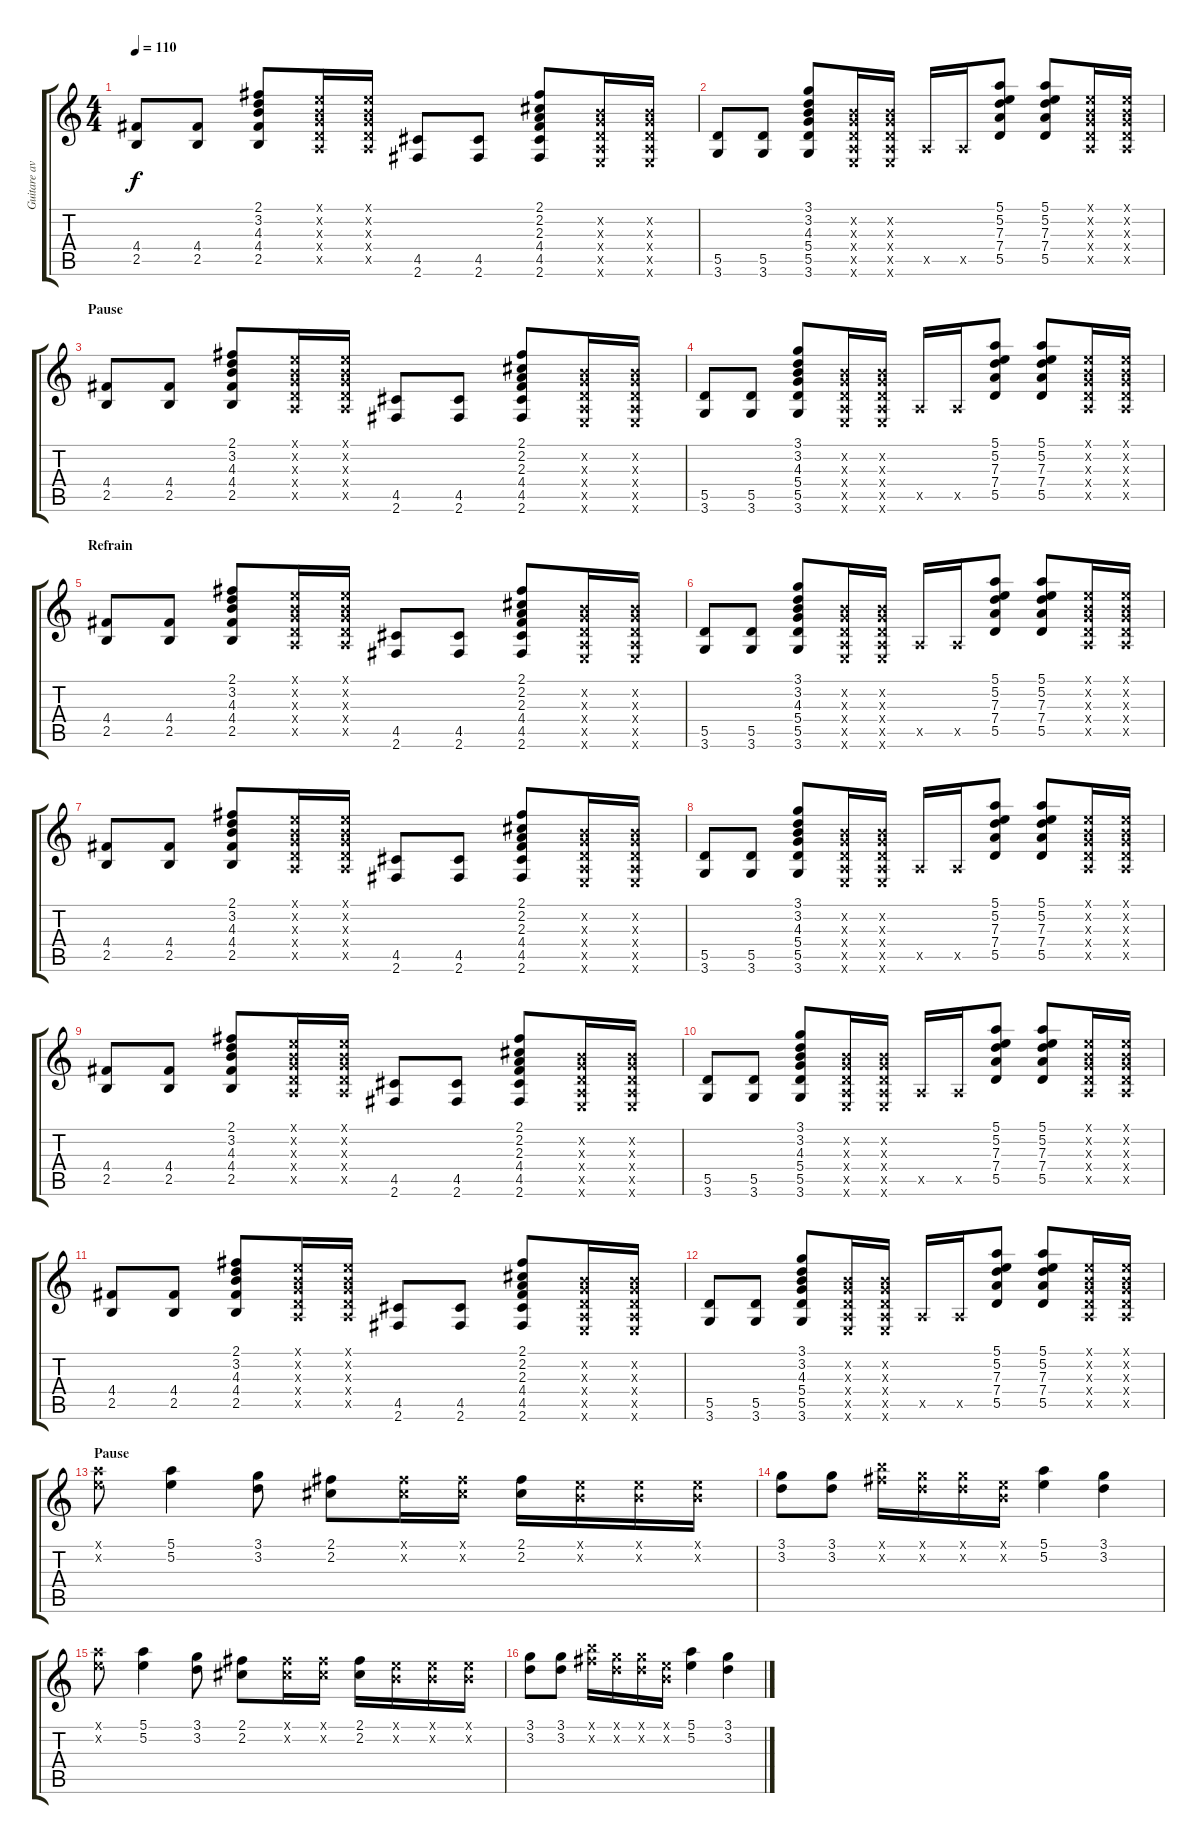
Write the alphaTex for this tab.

\track ("Guitare avec flanger" "Guitare av") {instrument distortionguitar}
\staff {score tabs}
\tuning (E4 B3 G3 D3 A2 E2) {hide}
\ts (4 4)
\tempo 110
\clef g2
\ks c
(4.4 2.5).8{dy f} (4.4 2.5).8 (2.1 3.2 4.3 4.4 2.5).8 (0.1{x} 0.2{x} 0.3{x} 0.4{x} 0.5{x}).16 (0.1{x} 0.2{x} 0.3{x} 0.4{x} 0.5{x}).16 (4.5 2.6).8 (4.5 2.6).8 (2.1 2.2 2.3 4.4 4.5 2.6).8 (0.2{x} 0.3{x} 0.4{x} 0.5{x} 0.6{x}).16 (0.2{x} 0.3{x} 0.4{x} 0.5{x} 0.6{x}).16 |
(5.5 3.6).8 (5.5 3.6).8 (3.1 3.2 4.3 5.4 5.5 3.6).8 (0.2{x} 0.3{x} 0.4{x} 0.5{x} 0.6{x}).16 (0.2{x} 0.3{x} 0.4{x} 0.5{x} 0.6{x}).16 0.5{x}.16 0.5{x}.16 (5.1 5.2 7.3 7.4 5.5).8 (5.1 5.2 7.3 7.4 5.5).8 (0.1{x} 0.2{x} 0.3{x} 0.4{x} 0.5{x}).16 (0.1{x} 0.2{x} 0.3{x} 0.4{x} 0.5{x}).16 |
\section ("" "Pause ")
(4.4 2.5).8 (4.4 2.5).8 (2.1 3.2 4.3 4.4 2.5).8 (0.1{x} 0.2{x} 0.3{x} 0.4{x} 0.5{x}).16 (0.1{x} 0.2{x} 0.3{x} 0.4{x} 0.5{x}).16 (4.5 2.6).8 (4.5 2.6).8 (2.1 2.2 2.3 4.4 4.5 2.6).8 (0.2{x} 0.3{x} 0.4{x} 0.5{x} 0.6{x}).16 (0.2{x} 0.3{x} 0.4{x} 0.5{x} 0.6{x}).16 |
(5.5 3.6).8 (5.5 3.6).8 (3.1 3.2 4.3 5.4 5.5 3.6).8 (0.2{x} 0.3{x} 0.4{x} 0.5{x} 0.6{x}).16 (0.2{x} 0.3{x} 0.4{x} 0.5{x} 0.6{x}).16 0.5{x}.16 0.5{x}.16 (5.1 5.2 7.3 7.4 5.5).8 (5.1 5.2 7.3 7.4 5.5).8 (0.1{x} 0.2{x} 0.3{x} 0.4{x} 0.5{x}).16 (0.1{x} 0.2{x} 0.3{x} 0.4{x} 0.5{x}).16 |
\section ("" "Refrain")
(4.4 2.5).8 (4.4 2.5).8 (2.1 3.2 4.3 4.4 2.5).8 (0.1{x} 0.2{x} 0.3{x} 0.4{x} 0.5{x}).16 (0.1{x} 0.2{x} 0.3{x} 0.4{x} 0.5{x}).16 (4.5 2.6).8 (4.5 2.6).8 (2.1 2.2 2.3 4.4 4.5 2.6).8 (0.2{x} 0.3{x} 0.4{x} 0.5{x} 0.6{x}).16 (0.2{x} 0.3{x} 0.4{x} 0.5{x} 0.6{x}).16 |
(5.5 3.6).8 (5.5 3.6).8 (3.1 3.2 4.3 5.4 5.5 3.6).8 (0.2{x} 0.3{x} 0.4{x} 0.5{x} 0.6{x}).16 (0.2{x} 0.3{x} 0.4{x} 0.5{x} 0.6{x}).16 0.5{x}.16 0.5{x}.16 (5.1 5.2 7.3 7.4 5.5).8 (5.1 5.2 7.3 7.4 5.5).8 (0.1{x} 0.2{x} 0.3{x} 0.4{x} 0.5{x}).16 (0.1{x} 0.2{x} 0.3{x} 0.4{x} 0.5{x}).16 |
(4.4 2.5).8 (4.4 2.5).8 (2.1 3.2 4.3 4.4 2.5).8 (0.1{x} 0.2{x} 0.3{x} 0.4{x} 0.5{x}).16 (0.1{x} 0.2{x} 0.3{x} 0.4{x} 0.5{x}).16 (4.5 2.6).8 (4.5 2.6).8 (2.1 2.2 2.3 4.4 4.5 2.6).8 (0.2{x} 0.3{x} 0.4{x} 0.5{x} 0.6{x}).16 (0.2{x} 0.3{x} 0.4{x} 0.5{x} 0.6{x}).16 |
(5.5 3.6).8 (5.5 3.6).8 (3.1 3.2 4.3 5.4 5.5 3.6).8 (0.2{x} 0.3{x} 0.4{x} 0.5{x} 0.6{x}).16 (0.2{x} 0.3{x} 0.4{x} 0.5{x} 0.6{x}).16 0.5{x}.16 0.5{x}.16 (5.1 5.2 7.3 7.4 5.5).8 (5.1 5.2 7.3 7.4 5.5).8 (0.1{x} 0.2{x} 0.3{x} 0.4{x} 0.5{x}).16 (0.1{x} 0.2{x} 0.3{x} 0.4{x} 0.5{x}).16 |
(4.4 2.5).8 (4.4 2.5).8 (2.1 3.2 4.3 4.4 2.5).8 (0.1{x} 0.2{x} 0.3{x} 0.4{x} 0.5{x}).16 (0.1{x} 0.2{x} 0.3{x} 0.4{x} 0.5{x}).16 (4.5 2.6).8 (4.5 2.6).8 (2.1 2.2 2.3 4.4 4.5 2.6).8 (0.2{x} 0.3{x} 0.4{x} 0.5{x} 0.6{x}).16 (0.2{x} 0.3{x} 0.4{x} 0.5{x} 0.6{x}).16 |
(5.5 3.6).8 (5.5 3.6).8 (3.1 3.2 4.3 5.4 5.5 3.6).8 (0.2{x} 0.3{x} 0.4{x} 0.5{x} 0.6{x}).16 (0.2{x} 0.3{x} 0.4{x} 0.5{x} 0.6{x}).16 0.5{x}.16 0.5{x}.16 (5.1 5.2 7.3 7.4 5.5).8 (5.1 5.2 7.3 7.4 5.5).8 (0.1{x} 0.2{x} 0.3{x} 0.4{x} 0.5{x}).16 (0.1{x} 0.2{x} 0.3{x} 0.4{x} 0.5{x}).16 |
(4.4 2.5).8 (4.4 2.5).8 (2.1 3.2 4.3 4.4 2.5).8 (0.1{x} 0.2{x} 0.3{x} 0.4{x} 0.5{x}).16 (0.1{x} 0.2{x} 0.3{x} 0.4{x} 0.5{x}).16 (4.5 2.6).8 (4.5 2.6).8 (2.1 2.2 2.3 4.4 4.5 2.6).8 (0.2{x} 0.3{x} 0.4{x} 0.5{x} 0.6{x}).16 (0.2{x} 0.3{x} 0.4{x} 0.5{x} 0.6{x}).16 |
(5.5 3.6).8 (5.5 3.6).8 (3.1 3.2 4.3 5.4 5.5 3.6).8 (0.2{x} 0.3{x} 0.4{x} 0.5{x} 0.6{x}).16 (0.2{x} 0.3{x} 0.4{x} 0.5{x} 0.6{x}).16 0.5{x}.16 0.5{x}.16 (5.1 5.2 7.3 7.4 5.5).8 (5.1 5.2 7.3 7.4 5.5).8 (0.1{x} 0.2{x} 0.3{x} 0.4{x} 0.5{x}).16 (0.1{x} 0.2{x} 0.3{x} 0.4{x} 0.5{x}).16 |
\section ("" "Pause ")
(5.1{x} 5.2{x}).8 (5.1 5.2).4 (3.1 3.2).8 (2.1 2.2).8 (2.1{x} 2.2{x}).16 (2.1{x} 2.2{x}).16 (2.1 2.2).16 (0.1{x} 0.2{x}).16 (0.1{x} 0.2{x}).16 (0.1{x} 0.2{x}).16 |
(3.1 3.2).8 (3.1 3.2).8 (7.1{x} 7.2{x}).16 (3.1{x} 3.2{x}).16 (3.1{x} 3.2{x}).16 (0.1{x} 0.2{x}).16 (5.1 5.2).4 (3.1 3.2).4 |
(5.1{x} 5.2{x}).8 (5.1 5.2).4 (3.1 3.2).8 (2.1 2.2).8 (2.1{x} 2.2{x}).16 (2.1{x} 2.2{x}).16 (2.1 2.2).16 (0.1{x} 0.2{x}).16 (0.1{x} 0.2{x}).16 (0.1{x} 0.2{x}).16 |
(3.1 3.2).8 (3.1 3.2).8 (7.1{x} 7.2{x}).16 (3.1{x} 3.2{x}).16 (3.1{x} 3.2{x}).16 (0.1{x} 0.2{x}).16 (5.1 5.2).4 (3.1 3.2).4
